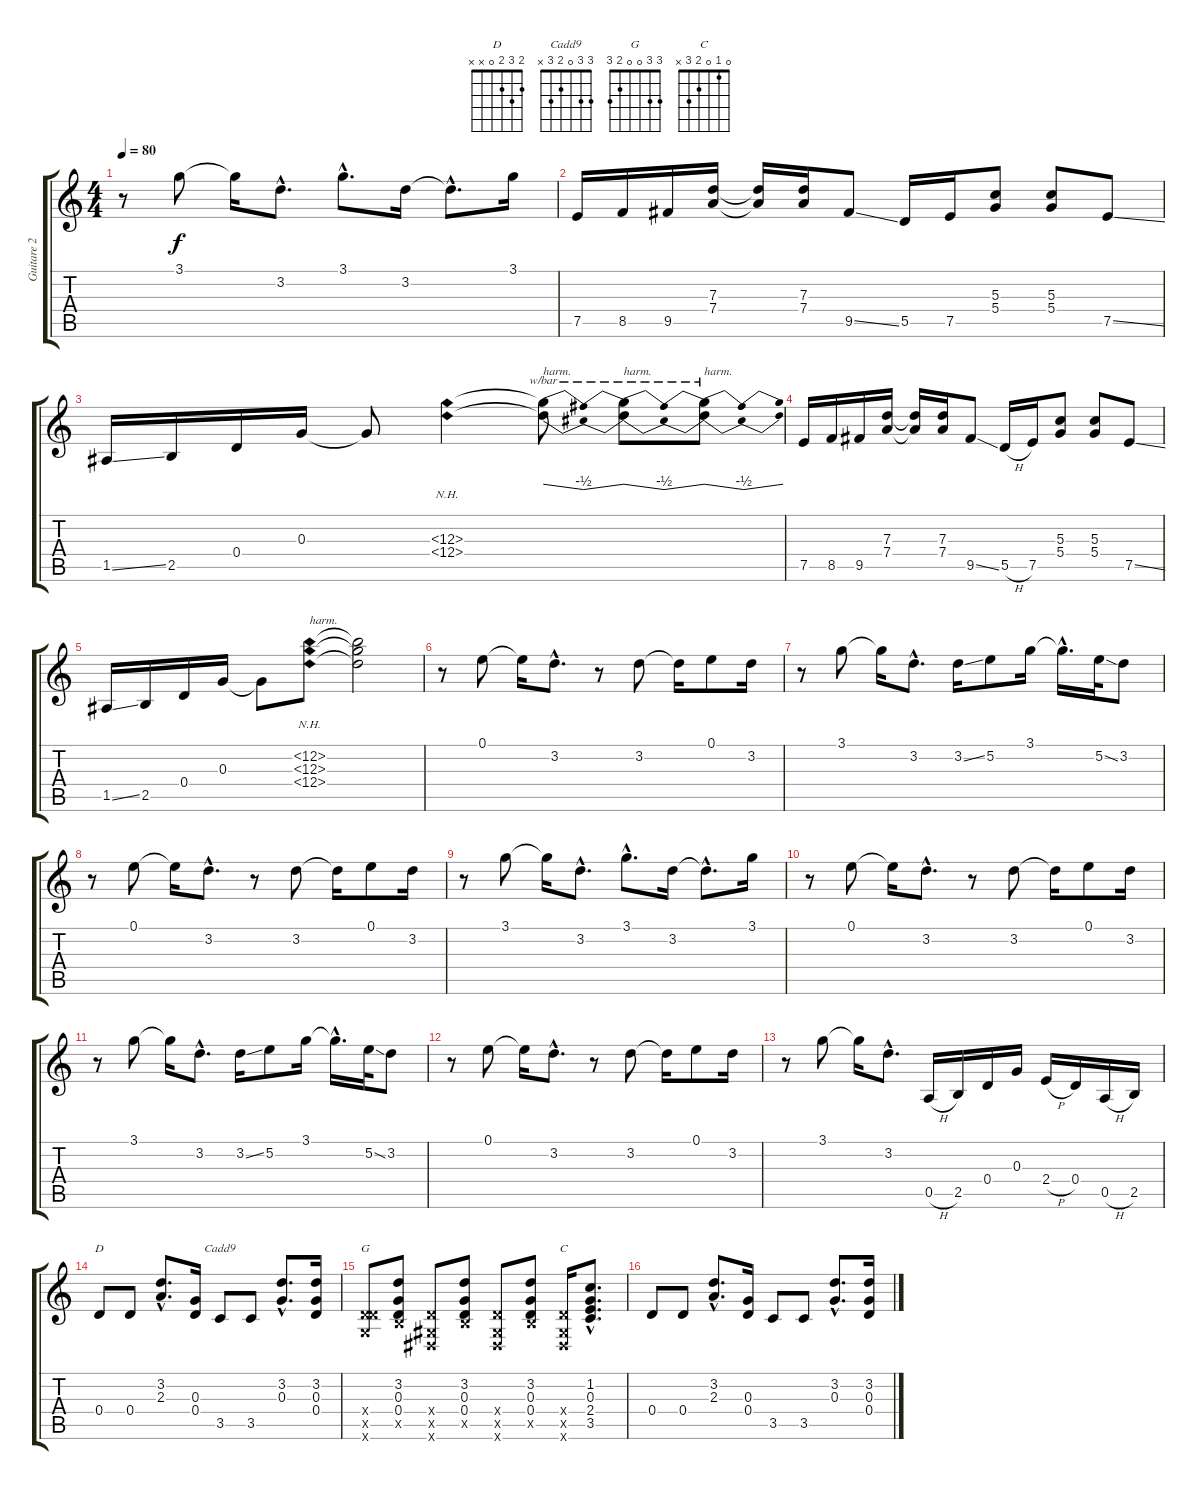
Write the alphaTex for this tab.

\track ("Guitare 2" "Guitare 2") {instrument distortionguitar}
\staff {score tabs}
\tuning (E4 B3 G3 D3 A2 E2) {hide}
\chord ("D" 2 3 2 0 x x)
\chord ("Cadd9" 3 3 0 2 3 x)
\chord ("G" 3 3 0 0 2 3)
\chord ("C" 0 1 0 2 3 x)
\ts (4 4)
\tempo 80
\clef g2
\ks c
r.8{dy f} 3.1.8 3.1{t}.16 3.2{hac}.8{d} 3.1{hac}.8{d} 3.2.16 3.2{hac t}.8{d} 3.1.16 |
7.5.16 8.5.16 9.5.16 (7.3 7.4).16 (7.3{t} 7.4{t}).16 (7.3 7.4).16 9.5{ss}.8 5.5.16 7.5.16 (5.3 5.4).8 (5.3 5.4).8 7.5{ss}.8 |
1.5{ss}.16 2.5.16 0.4.16 0.3.16 0.3{t}.8 (12.3{nh} 12.4{nh}).4 (12.3{t} 12.4{t}).8{tbe (dip default 0 0 30 -2 60 0) txt "harm."} (12.3{t} 12.4{t}).8{tbe (dip default 0 0 30 -2 60 0) txt "harm."} (12.3{t} 12.4{t}).8{tbe (dip default 0 0 30 -2 60 0) txt "harm."} |
7.5.16 8.5.16 9.5.16 (7.3 7.4).16 (7.3{t} 7.4{t}).16 (7.3 7.4).16 9.5{ss}.8 5.5{h}.16 7.5.16 (5.3 5.4).8 (5.3 5.4).8 7.5{ss}.8 |
1.5{ss}.16 2.5.16 0.4.16 0.3.16 0.3{t}.8 (12.2{nh} 12.3{nh} 12.4{nh}).8{txt "harm."} (12.2{t} 12.3{t} 12.4{t}).2 |
r.8 0.1.8 0.1{t}.16 3.2{hac}.8{d} r.8 3.2.8 3.2{t}.16 0.1.8 3.2.16 |
r.8 3.1.8 3.1{t}.16 3.2{hac}.8{d} 3.2{ss}.16 5.2.8 3.1.16 3.1{hac t}.16{d} 5.2{ss}.32 3.2.8 |
r.8 0.1.8 0.1{t}.16 3.2{hac}.8{d} r.8 3.2.8 3.2{t}.16 0.1.8 3.2.16 |
r.8 3.1.8 3.1{t}.16 3.2{hac}.8{d} 3.1{hac}.8{d} 3.2.16 3.2{hac t}.8{d} 3.1.16 |
r.8 0.1.8 0.1{t}.16 3.2{hac}.8{d} r.8 3.2.8 3.2{t}.16 0.1.8 3.2.16 |
r.8 3.1.8 3.1{t}.16 3.2{hac}.8{d} 3.2{ss}.16 5.2.8 3.1.16 3.1{hac t}.16{d} 5.2{ss}.32 3.2.8 |
r.8 0.1.8 0.1{t}.16 3.2{hac}.8{d} r.8 3.2.8 3.2{t}.16 0.1.8 3.2.16 |
r.8 3.1.8 3.1{t}.16 3.2{hac}.8{d} 0.5{h}.16 2.5.16 0.4.16 0.3.16 2.4{h}.16 0.4.16 0.5{h}.16 2.5.16 |
0.4.8{ch "D"} 0.4.8 (3.2{hac} 2.3{hac}).8{d} (0.3 0.4).16 3.5.8{ch "Cadd9"} 3.5.8 (3.2{hac} 0.3{hac}).8{d} (3.2 0.3 0.4).16 |
(0.4{x} 5.5{x} 3.6{x}).8{ch "G"} (3.2 0.3 0.4 2.5{x}).8 (0.4{x} -1.5{x} -1.6{x}).8 (3.2 0.3 0.4 2.5{x}).8 (0.4{x} -1.5{x} -1.6{x}).8 (3.2 0.3 0.4 2.5{x}).8 (0.4{x} -1.5{x} -1.6{x}).16{ch "C"} (1.2{hac} 0.3{hac} 2.4{hac} 3.5{hac}).8{d} |
0.4.8 0.4.8 (3.2{hac} 2.3{hac}).8{d} (0.3 0.4).16 3.5.8 3.5.8 (3.2{hac} 0.3{hac}).8{d} (3.2 0.3 0.4).16
